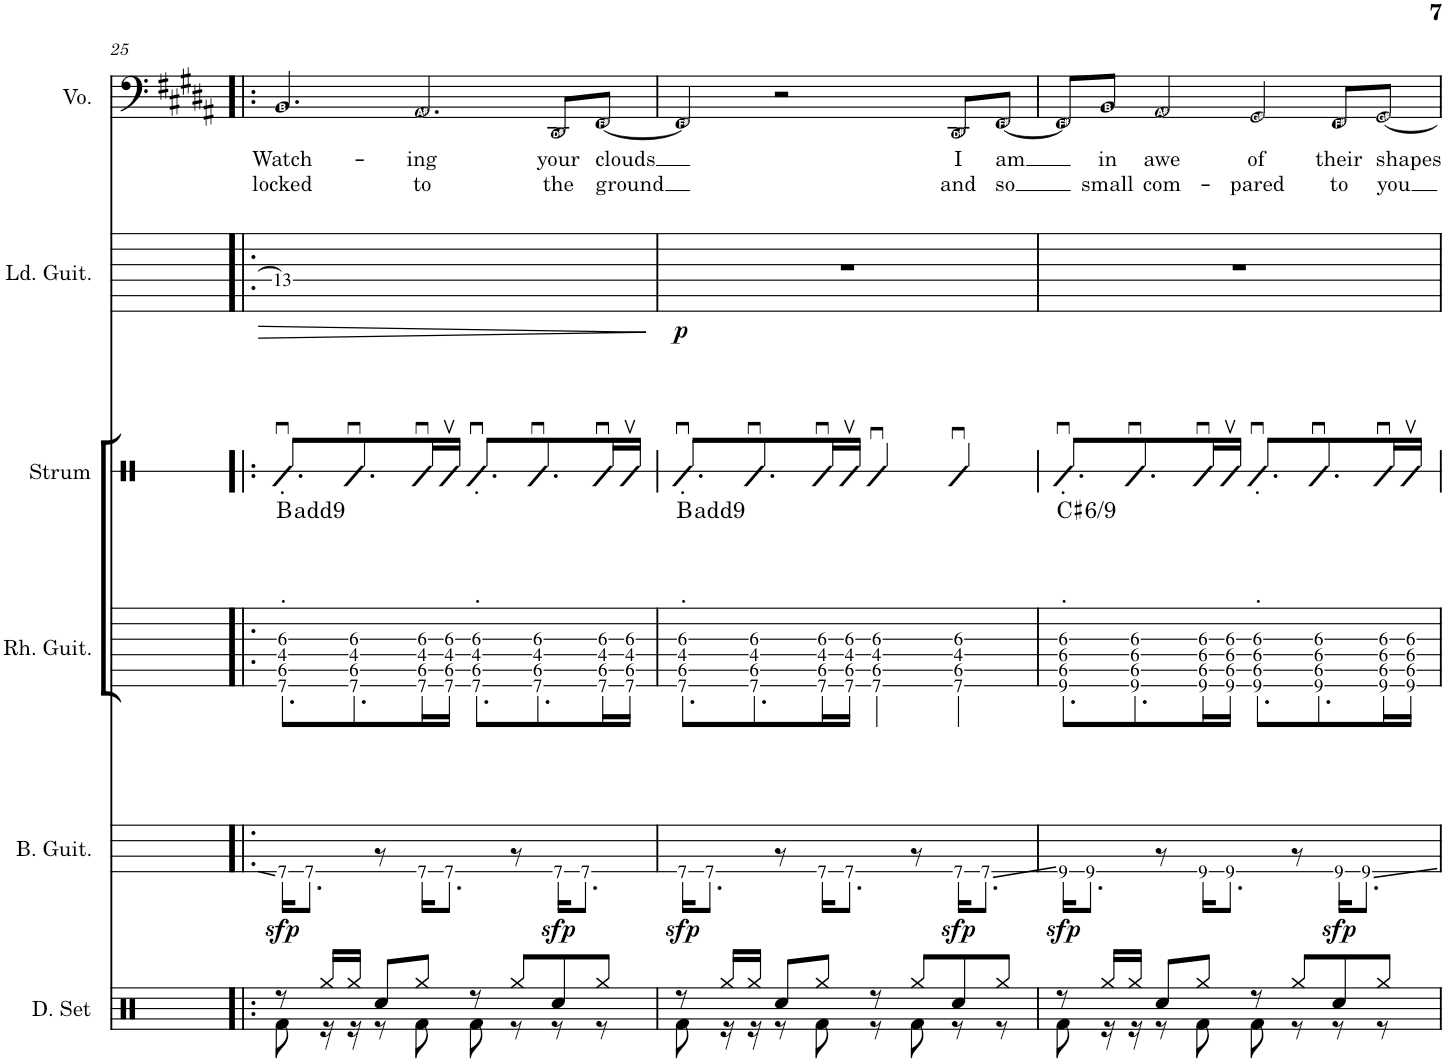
**kern	**kern	**dynam	**kern	**kern	**harte	**kern	**dynam	**kern	**text	**text
*part6	*part5	*part5	*part4	*part3	*part3	*part2	*part2	*part1	*part1	*part1
*staff6	*staff5	*staff5	*staff4	*staff3	*	*staff2	*staff2	*staff1	*staff1	*staff1
*I"Drumset	*I"Bass Guitar	*	*I"Rhythm Guitar	*I"Strumming	*	*I"Lead Guitar	*	*I"Vocals	*	*
*I'D. Set	*I'B. Guit.	*	*I'Rh. Guit.	*I'Strum	*	*I'Ld. Guit.	*	*I'Vo.	*	*
!!LO:PB:g=z
*clefX	*	*	*	*clefX	*	*	*	*clefF4	*	*
*	*Trd7c12	*	*	*	*	*	*	*	*	*
*k[f#c#g#d#a#]	*k[f#c#g#d#a#]	*	*k[f#c#g#d#a#]	*k[f#c#g#d#a#]	*	*k[f#c#g#d#a#]	*	*k[f#c#g#d#a#]	*	*
*M4/4	*M4/4	*	*M4/4	*M4/4	*	*M4/4	*	*M4/4	*	*
=25!|:	=25!|:	=25!|:	=25!|:	=25!|:	=25!|:	=25!|:	=25!|:	=25!|:	=25!|:	=25!|:
*^	*	*	*	*	*	*	*	*	*	*
!	!	!	!LO:DY:b	!	!	!	!	!	!	!LO:LY:b	!LO:LY:b
8r	8Rf\	16BB\KL	sfp	8.BB\' 8.D#\' 8.F#\' 8.c#\'L	8.Rdu'/L	B:maj(9)	1d#]	.	4.BB/	Watch-	locked
.	.	8.BB\J	.	.	.	.	.	.	.	.	.
16Rgg/LL	16r	.	.	.	.	.	.	.	.	.	.
16Rgg/JJ	16r	.	.	8.BB\ 8.D#\ 8.F#\ 8.c#\	8.Rdu/	.	.	.	.	.	.
8Rcc/L	8r	8r	.	.	.	.	.	.	.	.	.
!	!	!	!	!	!	!	!	!	!	!LO:LY:b	!LO:LY:b
8Rgg/J	8Rf\	16BB\KL	.	16BB\ 16D#\ 16F#\ 16c#\L	16Rdu/L	.	.	.	4.AA#/	-ing	to
.	.	8.BB\J	.	16BB\ 16D#\ 16F#\ 16c#\JJ	16Rdv/JJ	.	.	.	.	.	.
8r	8Rf\	.	.	8.BB\' 8.D#\' 8.F#\' 8.c#\'L	8.Rdu'/L	.	.	.	.	.	.
8Rgg/L	8r	8r	.	.	.	.	.	.	.	.	.
.	.	.	.	8.BB\ 8.D#\ 8.F#\ 8.c#\	8.Rdu/	.	.	.	.	.	.
!	!	!	!LO:DY:b	!	!	!	!	!	!	!LO:LY:b	!LO:LY:b
8Rcc/	8r	16BB\KL	sfp	.	.	.	.	.	8DD#/L	your	the
.	.	8.BB\J	.	.	.	.	.	.	.	.	.
!	!	!	!	!	!	!	!	!	!	!LO:LY:b	!LO:LY:b
8Rgg/J	8r	.	.	16BB\ 16D#\ 16F#\ 16c#\L	16Rdu/L	.	.	.	[8FF#/J	clouds	ground
.	.	.	.	16BB\ 16D#\ 16F#\ 16c#\JJ	16Rdv/JJ	.	.	.	.	.	.
=26	=26	=26	=26	=26	=26	=26	=26	=26	=26	=26	=26
!	!	!	!LO:DY:b	!	!	!	!	!LO:DY:b	!	!	!
8r	8Rf\	16BB\KL	sfp	8.BB\' 8.D#\' 8.F#\' 8.c#\'L	8.Rdu'/L	B:maj(9)	1r	p	4FF#/]	.	.
.	.	8.BB\J	.	.	.	.	.	.	.	.	.
16Rgg/LL	16r	.	.	.	.	.	.	.	.	.	.
16Rgg/JJ	16r	.	.	8.BB\ 8.D#\ 8.F#\ 8.c#\	8.Rdu/	.	.	.	.	.	.
8Rcc/L	8r	8r	.	.	.	.	.	.	2r	.	.
8Rgg/J	8Rf\	16BB\KL	.	16BB\ 16D#\ 16F#\ 16c#\L	16Rdu/L	.	.	.	.	.	.
.	.	8.BB\J	.	16BB\ 16D#\ 16F#\ 16c#\JJ	16Rdv/JJ	.	.	.	.	.	.
8r	8r	.	.	4BB\ 4D#\ 4F#\ 4c#\	4Rdu/	.	.	.	.	.	.
8Rgg/L	8Rf\	8r	.	.	.	.	.	.	.	.	.
!	!	!	!LO:DY:b	!	!	!	!	!	!	!LO:LY:b	!LO:LY:b
8Rcc/	8r	16BB\KL	sfp	4BB\ 4D#\ 4F#\ 4c#\	4Rdu/	.	.	.	8DD#/L	I	and
.	.	8.BB\J	.	.	.	.	.	.	.	.	.
!	!	!	!	!	!	!	!	!	!	!LO:LY:b	!LO:LY:b
8Rgg/J	8r	.	.	.	.	.	.	.	[8FF#/J	am	so
=27	=27	=27	=27	=27	=27	=27	=27	=27	=27	=27	=27
!	!	!	!LO:DY:b	!	!	!LO:H:kt=/6	!	!	!	!	!
8r	8Rf\	16C#\KL	sfp	8.C#\' 8.D#\' 8.G#\' 8.c#\'L	8.Rdu'/L	C#:maj6(9)	1r	.	8FF#/L]	.	.
.	.	8.C#\J	.	.	.	.	.	.	.	.	.
!	!	!	!	!	!	!	!	!	!	!LO:LY:b	!LO:LY:b
16Rgg/LL	16r	.	.	.	.	.	.	.	8BB/J	in	small
16Rgg/JJ	16r	.	.	8.C#\ 8.D#\ 8.G#\ 8.c#\	8.Rdu/	.	.	.	.	.	.
!	!	!	!	!	!	!	!	!	!	!LO:LY:b	!LO:LY:b
8Rcc/L	8r	8r	.	.	.	.	.	.	4AA#/	awe	com-
8Rgg/J	8Rf\	16C#\KL	.	16C#\ 16D#\ 16G#\ 16c#\L	16Rdu/L	.	.	.	.	.	.
.	.	8.C#\J	.	16C#\ 16D#\ 16G#\ 16c#\JJ	16Rdv/JJ	.	.	.	.	.	.
!	!	!	!	!	!	!	!	!	!	!LO:LY:b	!LO:LY:b
8r	8Rf\	.	.	8.C#\' 8.D#\' 8.G#\' 8.c#\'L	8.Rdu'/L	.	.	.	4GG#/	of	-pared
8Rgg/L	8r	8r	.	.	.	.	.	.	.	.	.
.	.	.	.	8.C#\ 8.D#\ 8.G#\ 8.c#\	8.Rdu/	.	.	.	.	.	.
!	!	!	!LO:DY:b	!	!	!	!	!	!	!LO:LY:b	!LO:LY:b
8Rcc/	8r	16C#\KL	sfp	.	.	.	.	.	8FF#/L	their	to
.	.	8.C#\J	.	.	.	.	.	.	.	.	.
!	!	!	!	!	!	!	!	!	!	!LO:LY:b	!LO:LY:b
8Rgg/J	8r	.	.	16C#\ 16D#\ 16G#\ 16c#\L	16Rdu/L	.	.	.	[8GG#/J	shapes	you
.	.	.	.	16C#\ 16D#\ 16G#\ 16c#\JJ	16Rdv/JJ	.	.	.	.	.	.
*v	*v	*	*	*	*	*	*	*	*	*	*
=	=	=	=	=	=	=	=	=	=	=
*-	*-	*-	*-	*-	*-	*-	*-	*-	*-	*-
